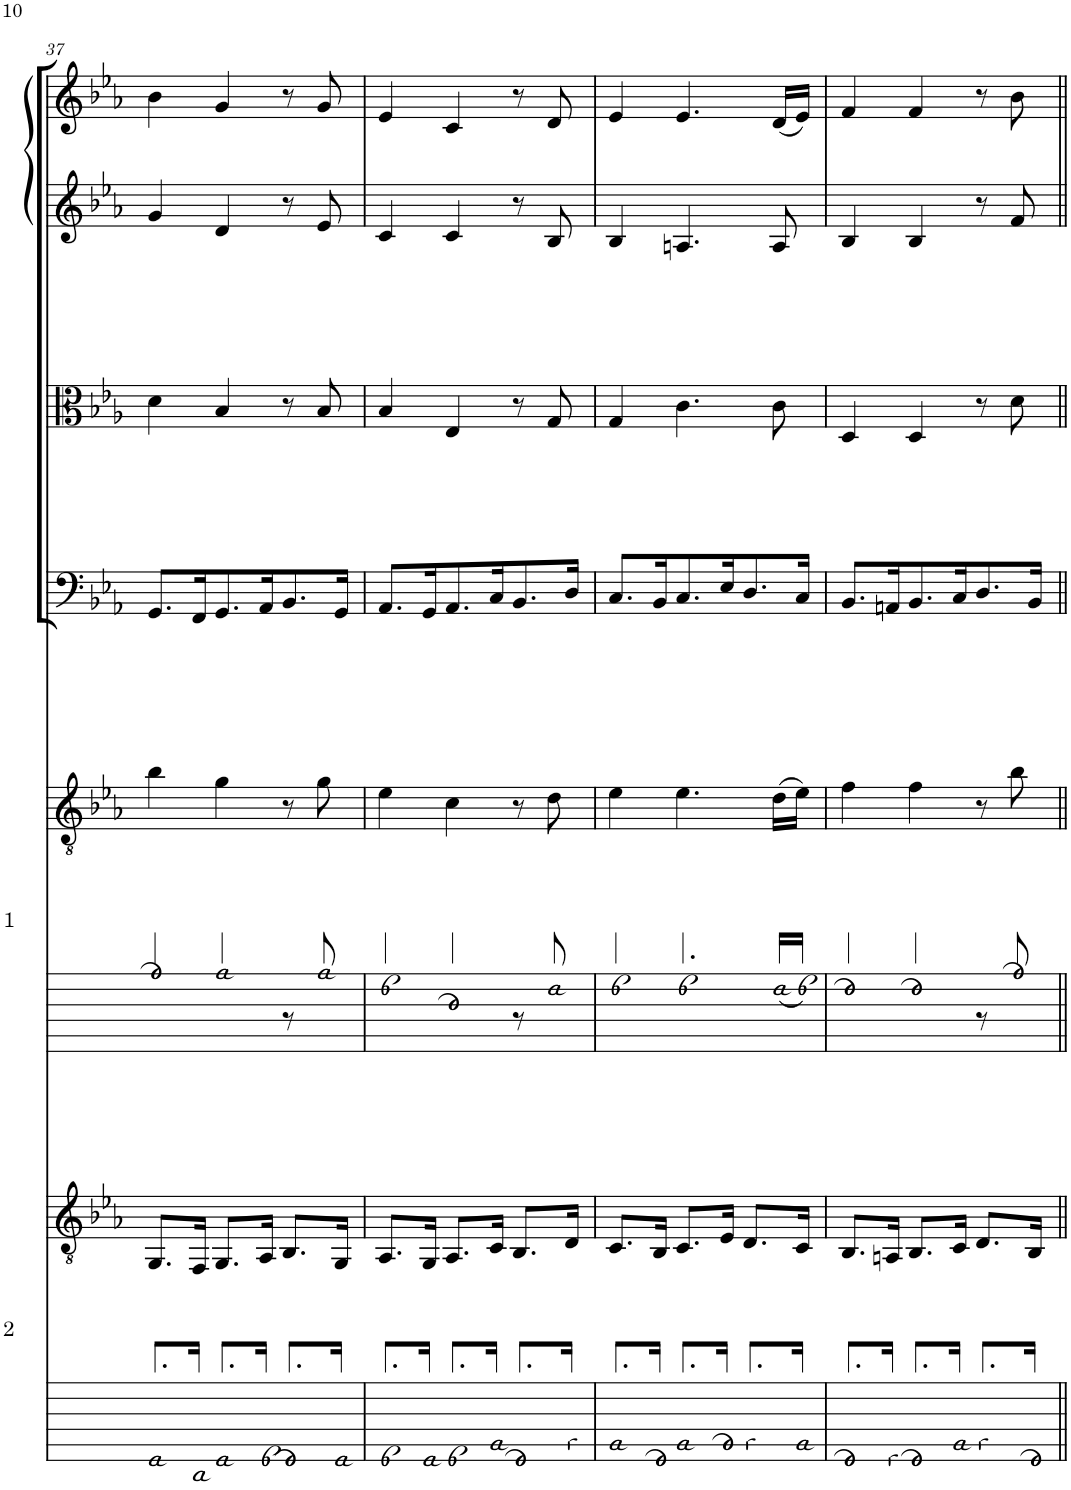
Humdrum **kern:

**kern	**kern	**kern	**kern	**kern	**kern	**kern	**kern
*part6	*part6	*part5	*part5	*part4	*part3	*part2	*part1
*staff8	*staff7	*staff6	*staff5	*staff4	*staff3	*staff2	*staff1
*I"2	*	*I"1	*	*I"Basso  e Continuo	*I"Viola	*I"Violino 2	*I"Violino 1
*	*	*	*	*	*I'Vla	*I'Vln	*I'Vln
!!LO:PB:g=z
*	*clefGv2	*	*clefGv2	*clefF4	*clefC3	*clefG2	*clefG2
*k[b-e-a-]	*k[b-e-a-]	*k[b-e-a-]	*k[b-e-a-]	*k[b-e-a-]	*k[b-e-a-]	*k[b-e-a-]	*k[b-e-a-]
*M3/4	*M3/4	*M3/4	*M3/4	*M3/4	*M3/4	*M3/4	*M3/4
=37	=37	=37	=37	=37	=37	=37	=37
8.GG/L	8.GG/L	4b-/	4b-\	8.GG/L	4d\	4g/	4b-\
16FF/Jk	16FF/Jk	.	.	16FF/K	.	.	.
8.GG/L	8.GG/L	4g/	4g\	8.GG/	4B-/	4d/	4g/
16AA-/Jk	16AA-/Jk	.	.	16AA-/K	.	.	.
8.BB-/L	8.BB-/L	8r	8r	8.BB-/	8r	8r	8r
.	.	8g/	8g\	.	8B-/	8e-/	8g/
16GG/Jk	16GG/Jk	.	.	16GG/Jk	.	.	.
=38	=38	=38	=38	=38	=38	=38	=38
8.AA-/L	8.AA-/L	4e-/	4e-\	8.AA-/L	4B-/	4c/	4e-/
16GG/Jk	16GG/Jk	.	.	16GG/K	.	.	.
8.AA-/L	8.AA-/L	4c/	4c\	8.AA-/	4E-/	4c/	4c/
16C/Jk	16C/Jk	.	.	16C/K	.	.	.
8.BB-/L	8.BB-/L	8r	8r	8.BB-/	8r	8r	8r
.	.	8d/	8d\	.	8G/	8B-/	8d/
16D/Jk	16D/Jk	.	.	16D/Jk	.	.	.
=39	=39	=39	=39	=39	=39	=39	=39
8.C/L	8.C/L	4e-/	4e-\	8.C/L	4G/	4B-/	4e-/
16BB-/Jk	16BB-/Jk	.	.	16BB-/K	.	.	.
8.C/L	8.C/L	4.e-/	4.e-\	8.C/	4.c\	4.An/	4.e-/
16E-/Jk	16E-/Jk	.	.	16E-/K	.	.	.
8.D/L	8.D/L	.	.	8.D/	.	.	.
.	.	16d/LL	(16d\LL	.	8c\	8A/	(16d/LL
16C/Jk	16C/Jk	16e-/JJ	16e-\JJ)	16C/Jk	.	.	16e-/JJ)
=40	=40	=40	=40	=40	=40	=40	=40
8.BB-/L	8.BB-/L	4f/	4f\	8.BB-/L	4D/	4B-/	4f/
16AAn/Jk	16AAn/Jk	.	.	16AAn/K	.	.	.
8.BB-/L	8.BB-/L	4f/	4f\	8.BB-/	4D/	4B-/	4f/
16C/Jk	16C/Jk	.	.	16C/K	.	.	.
8.D/L	8.D/L	8r	8r	8.D/	8r	8r	8r
.	.	8b-/	8b-\	.	8d\	8f/	8b-\
16BB-/Jk	16BB-/Jk	.	.	16BB-/Jk	.	.	.
=||	=||	=||	=||	=||	=||	=||	=||
*-	*-	*-	*-	*-	*-	*-	*-
